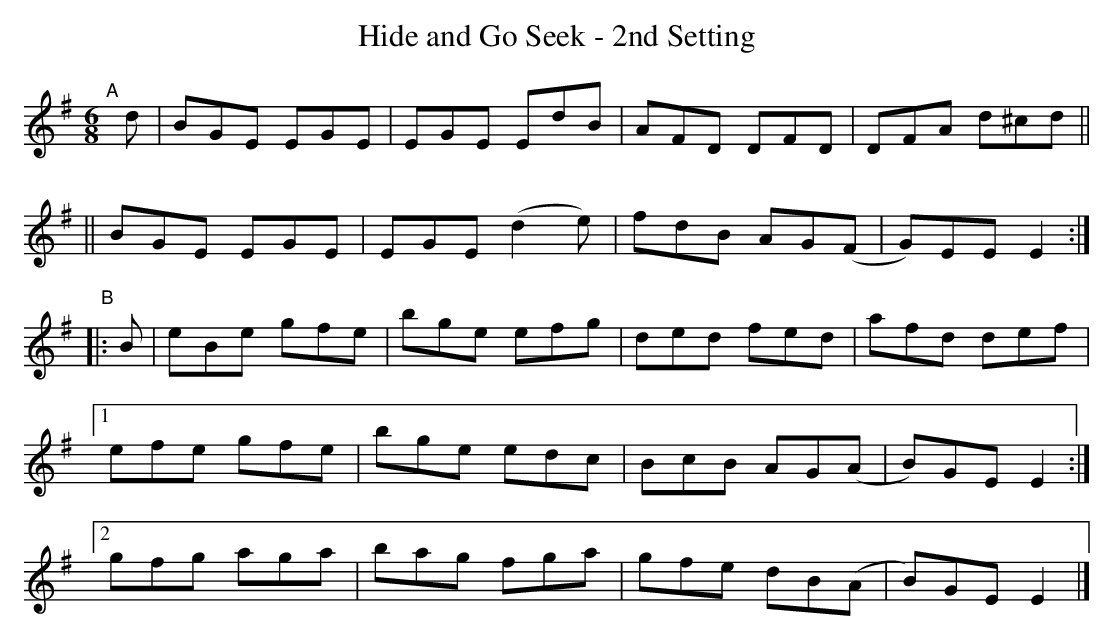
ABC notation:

X:1
T: Hide and Go Seek - 2nd Setting
M: 6/8
L: 1/8
K: Em
"^A"[|] d \
|  BGE EGE | EGE  EdB  | AFD DFD  | DFA d^cd ||
|| BGE EGE | EGE (d2e) | fdB AG(F | G)EE E2 :|
"^B"|: B \
|  eBe gfe | bge efg | ded fed  | afd  def |
[1 efe gfe | bge edc | BcB AG(A | B)GE E2 :|
[2 gfg aga | bag fga | gfe dB(A | B)GE E2 |]
